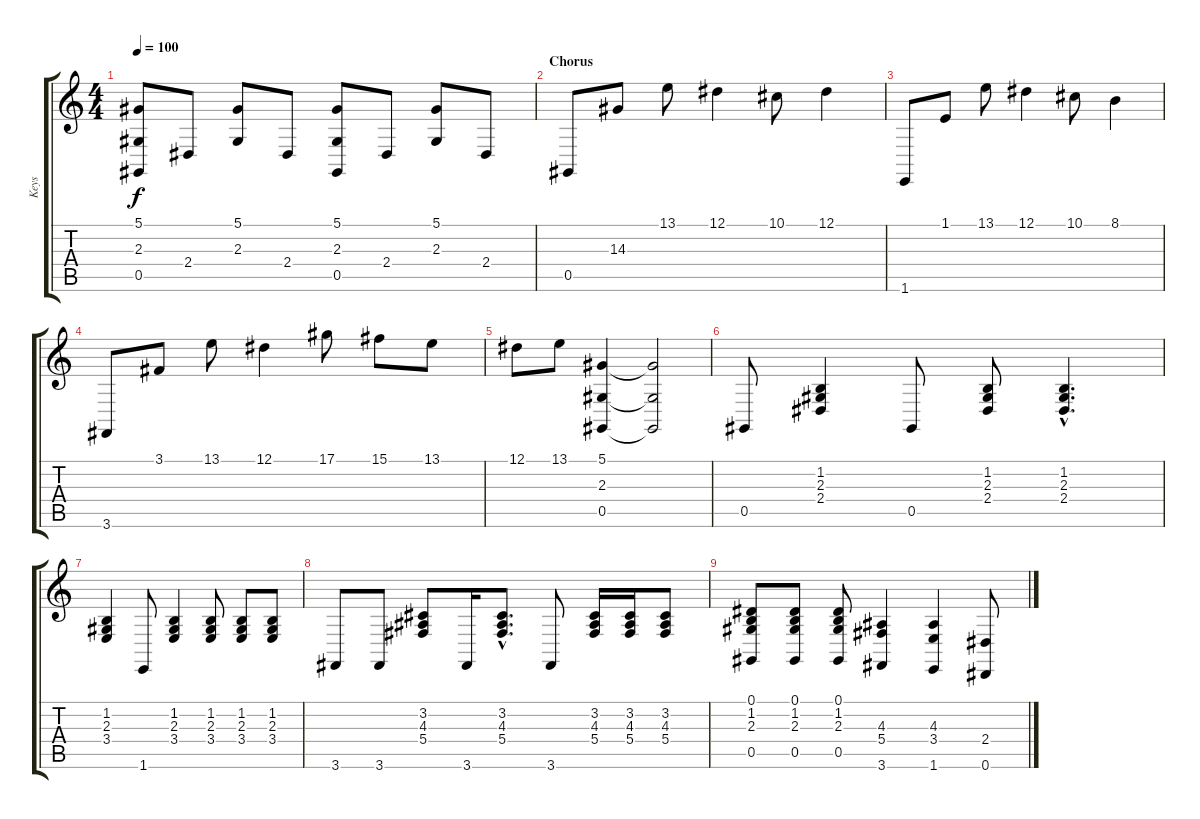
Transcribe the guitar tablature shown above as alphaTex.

\track ("Keys" "Keys") {instrument electricgrandpiano}
\staff {score tabs}
\tuning (Eb4 Bb3 Gb3 Db3 Ab2 Eb2) {hide}
\ts (4 4)
\tempo 100
\clef g2
\ks c
(5.1 2.3 0.5).8{dy f instrument brightacousticpiano} 2.4.8 (5.1 2.3).8 2.4.8 (5.1 2.3 0.5).8 2.4.8 (5.1 2.3).8 2.4.8 |
\section ("" "Chorus")
0.5.8 14.3.8 13.1.8 12.1.4 10.1.8 12.1.4 |
1.6.8 1.1.8 13.1.8 12.1.4 10.1.8 8.1.4 |
3.6.8 3.1.8 13.1.8 12.1.4 17.1.8 15.1.8 13.1.8 |
12.1.8 13.1.8 (5.1 2.3 0.5).4 (5.1{t} 2.3{t} 0.5{t}).2 |
0.5.8 (1.2 2.3 2.4).4 0.5.8 (1.2 2.3 2.4).8 (1.2{hac} 2.3{hac} 2.4{hac}).4{d} |
(1.2 2.3 3.4).4 1.6.8 (1.2 2.3 3.4).4 (1.2 2.3 3.4).8 (1.2 2.3 3.4).8 (1.2 2.3 3.4).8 |
3.6.8 3.6.8 (3.2 4.3 5.4).8 3.6.16 (3.2{hac} 4.3{hac} 5.4{hac}).8{d} 3.6.8 (3.2 4.3 5.4).16 (3.2 4.3 5.4).16 (3.2 4.3 5.4).8 |
(0.1 1.2 2.3 0.5).8 (0.1 1.2 2.3 0.5).8 (0.1 1.2 2.3 0.5).8 (4.3 5.4 3.6).4 (4.3 3.4 1.6).4 (2.4 0.6).8
